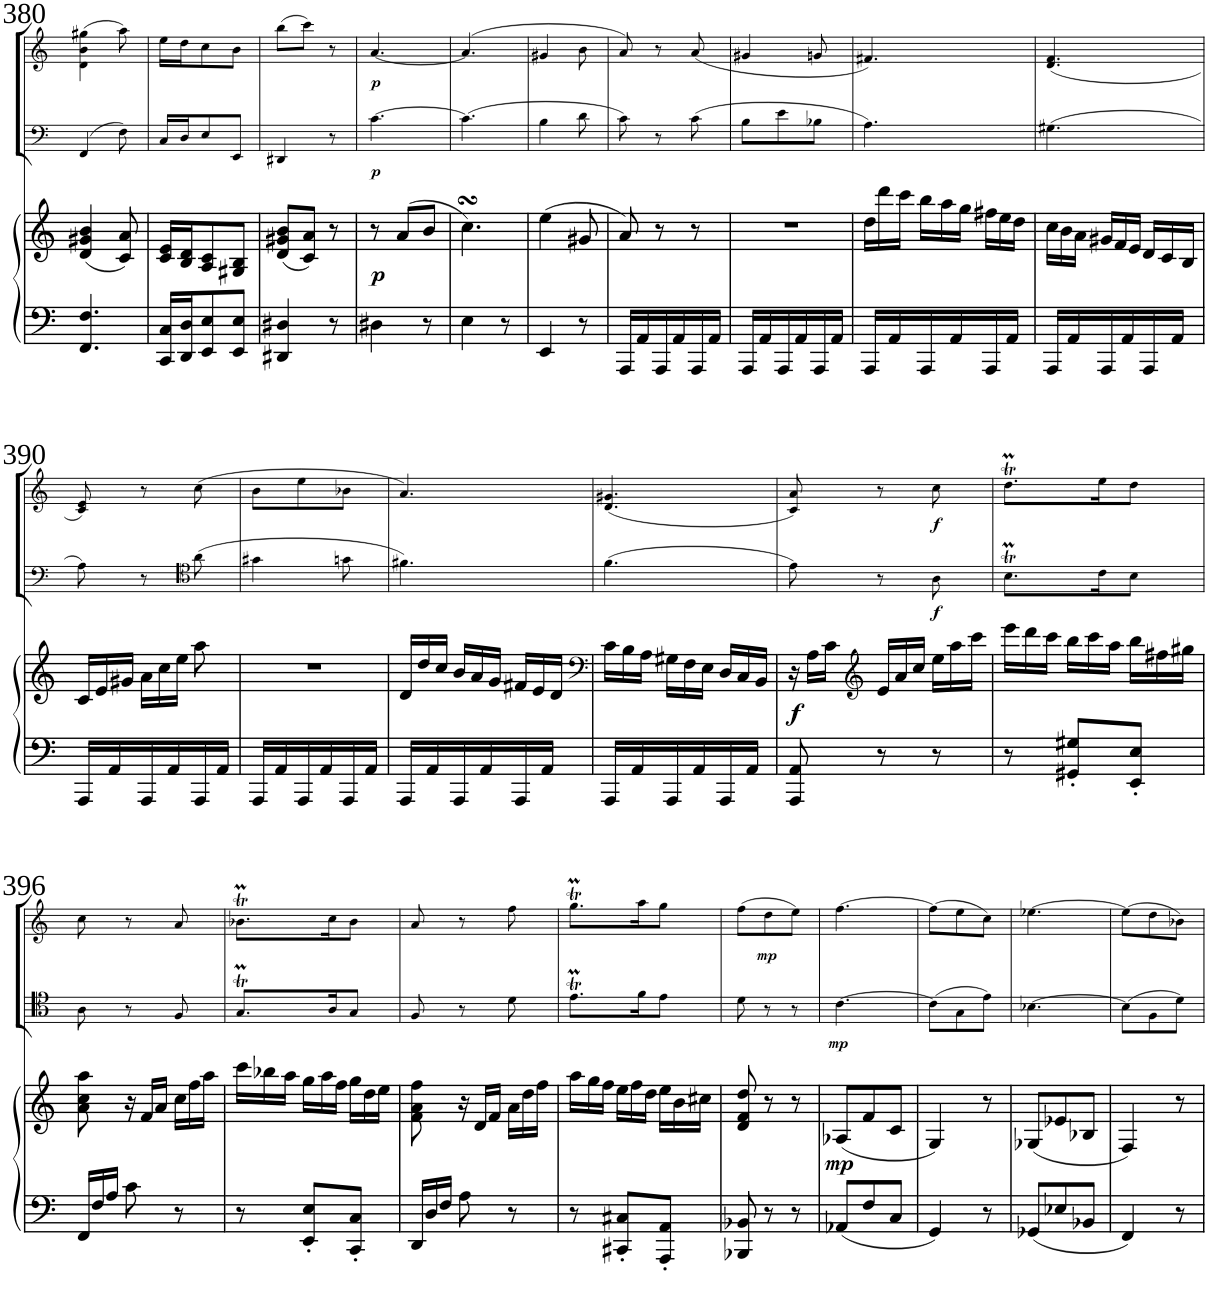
**kern	**kern	**dynam	**kern	**dynam	**kern	**dynam
*part3	*part3	*part3	*part2	*part2	*part1	*part1
*staff4	*staff3	*staff3/4	*staff2	*staff2	*staff1	*staff1
*I"Piano	*	*	*I"Cello	*	*I"Violin	*
*I'Pno	*	*	*	*	*I'Vln	*
!!LO:PB:g=z
*clefF4	*clefG2	*	*clefF4	*	*clefG2	*
*k[]	*k[]	*	*k[]	*	*k[]	*
*M3/8	*M3/8	*	*M3/8	*	*M3/8	*
=380	=380	=380	=380	=380	=380	=380
4.FF/ 4.F/	(4d/ 4g#X/ 4b/	.	(4FF/	.	(4d\ 4b\ 4gg#X\	.
.	8c/ 8a/)	.	8F\)	.	8aa\)	.
=381	=381	=381	=381	=381	=381	=381
16CC/ 16C/LL	16c/ 16e/LL	.	16C/LL	.	16ee\LL	.
16DD/ 16D/J	16B/ 16d/J	.	16D/J	.	16dd\J	.
8EE/'~ 8E/'~	8A/'~ 8c/'~	.	8E'~/	.	8cc'~\	.
8EE/'~ 8E/'~J	8G#X/'~ 8B/'~J	.	8EE'~/J	.	8b'~\J	.
=382	=382	=382	=382	=382	=382	=382
4DD#X/ 4D#X/	(8d/ 8g#X/ 8b/L	.	4DD#X/	.	(8bb\L	.
.	8c/ 8a/J)	.	.	.	8ccc\J)	.
8r	8r	.	8r	.	8r	.
=383	=383	=383	=383	=383	=383	=383
!	!	!LO:DY:b	!	!LO:DY:b	!	!LO:DY:b
4D#X\	8r	p	[4.c\	p	[4.a/	p
.	(8a/L	.	.	.	.	.
8r	8b/J	.	.	.	.	.
=384	=384	=384	=384	=384	=384	=384
4E\	4.ccsSSs\)	.	(4.c\]	.	(4.a/]	.
8r	.	.	.	.	.	.
=385	=385	=385	=385	=385	=385	=385
4EE/	(4ee\	.	4B\	.	4g#X/	.
8r	8g#X/	.	8d\	.	8b\	.
=386	=386	=386	=386	=386	=386	=386
16AAA'~/LL	8a/)	.	8c\)	.	8a/)	.
16AA'~/	.	.	.	.	.	.
16AAA'~/	8r	.	8r	.	8r	.
16AA'~/	.	.	.	.	.	.
16AAA'~/	8r	.	(8c\	.	(8a/	.
16AA'~/JJ	.	.	.	.	.	.
=387	=387	=387	=387	=387	=387	=387
16AAA'~/LL	4.r	.	8B\L	.	4g#X/	.
16AA'~/	.	.	.	.	.	.
16AAA'~/	.	.	8e\	.	.	.
16AA'~/	.	.	.	.	.	.
16AAA'~/	.	.	8B-X\J	.	8gn/	.
16AA'~/JJ	.	.	.	.	.	.
=388	=388	=388	=388	=388	=388	=388
*	*Xbrackettup	*	*	*	*	*
16AAA'~/LL	24dd\LL	.	4.A\)	.	4.f#X/)	.
.	24ddd\	.	.	.	.	.
16AA'~/	.	.	.	.	.	.
.	24ccc\JJ	.	.	.	.	.
16AAA'~/	24bb\LL	.	.	.	.	.
.	24aa\	.	.	.	.	.
16AA'~/	.	.	.	.	.	.
.	24gg\JJ	.	.	.	.	.
16AAA'~/	24ff#X\LL	.	.	.	.	.
.	24ee\	.	.	.	.	.
16AA'~/JJ	.	.	.	.	.	.
.	24dd\JJ	.	.	.	.	.
=389	=389	=389	=389	=389	=389	=389
16AAA'~/LL	24cc\LL	.	(4.G#X\	.	(4.d/ 4.f/	.
.	24b\	.	.	.	.	.
16AA'~/	.	.	.	.	.	.
.	24a\JJ	.	.	.	.	.
16AAA'~/	24g#X/LL	.	.	.	.	.
.	24f/	.	.	.	.	.
16AA'~/	.	.	.	.	.	.
.	24e/JJ	.	.	.	.	.
16AAA'~/	24d/LL	.	.	.	.	.
.	24c/	.	.	.	.	.
16AA'~/JJ	.	.	.	.	.	.
.	24B/JJ	.	.	.	.	.
!!LO:LB:g=z
=390	=390	=390	=390	=390	=390	=390
16AAA'~/LL	24c/LL	.	8A\)	.	8c/ 8e/)	.
.	24e/	.	.	.	.	.
16AA'~/	.	.	.	.	.	.
.	24g#X/JJ	.	.	.	.	.
16AAA'~/	24a\LL	.	8r	.	8r	.
.	24cc\	.	.	.	.	.
16AA'~/	.	.	.	.	.	.
.	24ee\JJ	.	.	.	.	.
*	*	*	*clefC4	*	*	*
16AAA'~/	8aa\	.	(8a\	.	(8cc\	.
16AA'~/JJ	.	.	.	.	.	.
=391	=391	=391	=391	=391	=391	=391
16AAA'~/LL	4.r	.	4g#X\	.	8b\L	.
16AA'~/	.	.	.	.	.	.
16AAA'~/	.	.	.	.	8ee\	.
16AA'~/	.	.	.	.	.	.
16AAA'~/	.	.	8gn\	.	8b-X\J	.
16AA'~/JJ	.	.	.	.	.	.
=392	=392	=392	=392	=392	=392	=392
16AAA'~/LL	24d/LL	.	4.f#X\)	.	4.a/)	.
.	24dd/	.	.	.	.	.
16AA'~/	.	.	.	.	.	.
.	24cc/JJ	.	.	.	.	.
16AAA'~/	24b/LL	.	.	.	.	.
.	24a/	.	.	.	.	.
16AA'~/	.	.	.	.	.	.
.	24g/JJ	.	.	.	.	.
16AAA'~/	24f#X/LL	.	.	.	.	.
.	24e/	.	.	.	.	.
16AA'~/JJ	.	.	.	.	.	.
.	24d/JJ	.	.	.	.	.
=393	=393	=393	=393	=393	=393	=393
*	*clefF4	*	*	*	*	*
16AAA'<~</LL	24c\LL	.	(4.f\	.	(4.d/ 4.g#X/	.
.	24B\	.	.	.	.	.
16AA'<~</	.	.	.	.	.	.
.	24A\JJ	.	.	.	.	.
16AAA'<~</	24G#X\LL	.	.	.	.	.
.	24F\	.	.	.	.	.
16AA'<~</	.	.	.	.	.	.
.	24E\JJ	.	.	.	.	.
16AAA'<~</	24D/LL	.	.	.	.	.
.	24C/	.	.	.	.	.
16AA'<~</JJ	.	.	.	.	.	.
.	24BB/JJ	.	.	.	.	.
=394	=394	=394	=394	=394	=394	=394
*	*brackettup	*	*	*	*	*
!	!	!LO:DY:b	!	!	!	!
8AAA/ 8AA/	24r	f	8e\)	.	8c/ 8a/)	.
.	24A\LL	.	.	.	.	.
.	24c\JJ	.	.	.	.	.
*	*clefG2	*	*	*	*	*
*	*Xbrackettup	*	*	*	*	*
8r	24e/LL	.	8r	.	8r	.
.	24a/	.	.	.	.	.
.	24cc/JJ	.	.	.	.	.
!	!	!	!	!LO:DY:b	!	!LO:DY:b
8r	24ee\LL	.	8A'~\	f	8cc'~\	f
.	24aa\	.	.	.	.	.
.	24ccc\JJ	.	.	.	.	.
=395	=395	=395	=395	=395	=395	=395
8r	24eee\LL	.	8.Btm\L	.	8.ddTM\L	.
.	24ddd\	.	.	.	.	.
.	24ccc\JJ	.	.	.	.	.
8GG#X/' 8G#X/'L	24bb\LL	.	.	.	.	.
.	24ccc\	.	.	.	.	.
.	.	.	16c\K	.	16ee\K	.
.	24aa\JJ	.	.	.	.	.
8EE/' 8E/'J	24bb\LL	.	8B'~\J	.	8dd'~\J	.
.	24ff#X\	.	.	.	.	.
.	24gg#X\JJ	.	.	.	.	.
!!LO:LB:g=z
=396	=396	=396	=396	=396	=396	=396
*Xbrackettup	*	*	*	*	*	*
24FF/LL	8a\ 8cc\ 8aa\	.	8A\	.	8cc\	.
24F/	.	.	.	.	.	.
24A/JJ	.	.	.	.	.	.
*	*brackettup	*	*	*	*	*
8c\	24r	.	8r	.	8r	.
.	24f/LL	.	.	.	.	.
.	24a/JJ	.	.	.	.	.
*	*Xbrackettup	*	*	*	*	*
8r	24cc\LL	.	8F'~/	.	8a'~/	.
.	24ff\	.	.	.	.	.
.	24aa\JJ	.	.	.	.	.
=397	=397	=397	=397	=397	=397	=397
8r	24ccc\LL	.	8.GTM/L	.	8.b-XTM\L	.
.	24bb-X\	.	.	.	.	.
.	24aa\JJ	.	.	.	.	.
8EE/' 8E/'L	24gg\LL	.	.	.	.	.
.	24aa\	.	.	.	.	.
.	.	.	16A/K	.	16cc\K	.
.	24ff\JJ	.	.	.	.	.
8CC/' 8C/'J	24gg\LL	.	8G'~/J	.	8b-'~\J	.
.	24dd\	.	.	.	.	.
.	24ee\JJ	.	.	.	.	.
=398	=398	=398	=398	=398	=398	=398
24DD/LL	8f\ 8a\ 8ff\	.	8F/	.	8a/	.
24D/	.	.	.	.	.	.
24F/JJ	.	.	.	.	.	.
*	*brackettup	*	*	*	*	*
8A\	24r	.	8r	.	8r	.
.	24d/LL	.	.	.	.	.
.	24f/JJ	.	.	.	.	.
*	*Xbrackettup	*	*	*	*	*
8r	24a\LL	.	8d'~\	.	8ff'~\	.
.	24dd\	.	.	.	.	.
.	24ff\JJ	.	.	.	.	.
=399	=399	=399	=399	=399	=399	=399
8r	24aa\LL	.	8.etm\L	.	8.ggTM\L	.
.	24gg\	.	.	.	.	.
.	24ff\JJ	.	.	.	.	.
8CC#X/' 8C#X/'L	24ee\LL	.	.	.	.	.
.	24ff\	.	.	.	.	.
.	.	.	16f\K	.	16aa\K	.
.	24dd\JJ	.	.	.	.	.
8AAA/' 8AA/'J	24ee\LL	.	8e'~\J	.	8gg'~\J	.
.	24b\	.	.	.	.	.
.	24cc#X\JJ	.	.	.	.	.
=400	=400	=400	=400	=400	=400	=400
8BBB-X/ 8BB-X/	8d/ 8f/ 8dd/	.	8d\	.	(8ff\L	.
!	!	!	!	!	!	!LO:DY:b
8r	8r	.	8r	.	8dd\	mp
8r	8r	.	8r	.	8ee\J)	.
=401	=401	=401	=401	=401	=401	=401
!	!	!LO:DY:b	!	!LO:DY:b	!	!
8AA-X/L	(8A-X/L	mp	[4.c\	mp	[4.ff\	.
8F/	8f/	.	.	.	.	.
8C/J	8c/J	.	.	.	.	.
=402	=402	=402	=402	=402	=402	=402
4GG/	4G/)	.	(8c\L]	.	(8ff\L]	.
.	.	.	8G\	.	8ee\	.
8r	8r	.	8e\J)	.	8cc\J)	.
=403	=403	=403	=403	=403	=403	=403
8GG-X/L	(8G-X/L	.	[4.B-X\	.	[4.ee-X\	.
8E-X/	8e-X/	.	.	.	.	.
8BB-X/J	8B-X/J	.	.	.	.	.
=404	=404	=404	=404	=404	=404	=404
4FF/	4F/)	.	(8B-\L]	.	(8ee-\L]	.
.	.	.	8F\	.	8dd\	.
8r	8r	.	8d\J)	.	8b-X\J)	.
=	=	=	=	=	=	=
*-	*-	*-	*-	*-	*-	*-
